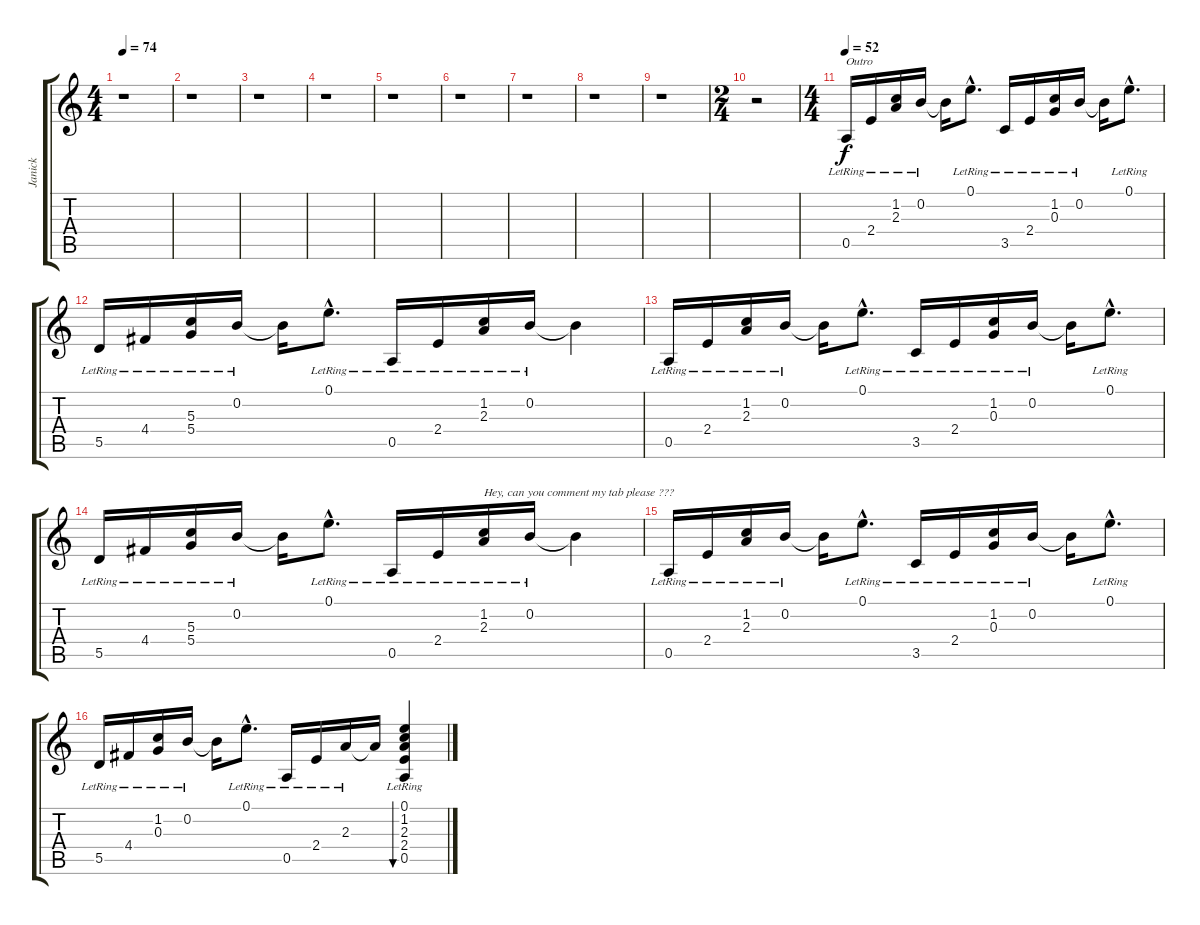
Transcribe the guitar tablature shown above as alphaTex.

\track ("Janick" "Janick") {instrument electricguitarclean}
\staff {score tabs}
\tuning (E4 B3 G3 D3 A2 E2) {hide}
\ts (4 4)
\tempo 74
\clef g2
\ks c
r.1{dy f} |
r.1 |
r.1 |
r.1 |
r.1 |
r.1 |
r.1 |
r.1 |
r.1 |
\ts (2 4)
r.2 |
\ts (4 4)
\tempo 52
0.5{lr}.16{txt "Outro"} 2.4{lr}.16 (1.2{lr} 2.3{lr}).16 0.2{lr}.16 0.2{t}.16 0.1{hac lr}.8{d} 3.5{lr}.16 2.4{lr}.16 (1.2{lr} 0.3{lr}).16 0.2{lr}.16 0.2{t}.16 0.1{hac lr}.8{d} |
5.5{lr}.16 4.4{lr}.16 (5.3{lr} 5.4{lr}).16 0.2{lr}.16 0.2{t}.16 0.1{hac lr}.8{d} 0.5{lr}.16 2.4{lr}.16 (1.2{lr} 2.3{lr}).16 0.2{lr}.16 0.2{t}.4 |
0.5{lr}.16 2.4{lr}.16 (1.2{lr} 2.3{lr}).16 0.2{lr}.16 0.2{t}.16 0.1{hac lr}.8{d} 3.5{lr}.16 2.4{lr}.16 (1.2{lr} 0.3{lr}).16 0.2{lr}.16 0.2{t}.16 0.1{hac lr}.8{d} |
5.5{lr}.16 4.4{lr}.16 (5.3{lr} 5.4{lr}).16 0.2{lr}.16 0.2{t}.16 0.1{hac lr}.8{d} 0.5{lr}.16 2.4{lr}.16 (1.2{lr} 2.3{lr}).16{txt "Hey, can you comment my tab please ???"} 0.2{lr}.16 0.2{t}.4 |
0.5{lr}.16 2.4{lr}.16 (1.2{lr} 2.3{lr}).16 0.2{lr}.16 0.2{t}.16 0.1{hac lr}.8{d} 3.5{lr}.16 2.4{lr}.16 (1.2{lr} 0.3{lr}).16 0.2{lr}.16 0.2{t}.16 0.1{hac lr}.8{d} |
5.5{lr}.16 4.4{lr}.16 (1.2{lr} 0.3{lr}).16 0.2{lr}.16 0.2{t}.16 0.1{hac lr}.8{d} 0.5{lr}.16 2.4{lr}.16 2.3{lr}.16 2.3{t}.16 (0.1{lr} 1.2{lr} 2.3{lr} 2.4{lr} 0.5{lr}).4{bu 240}
